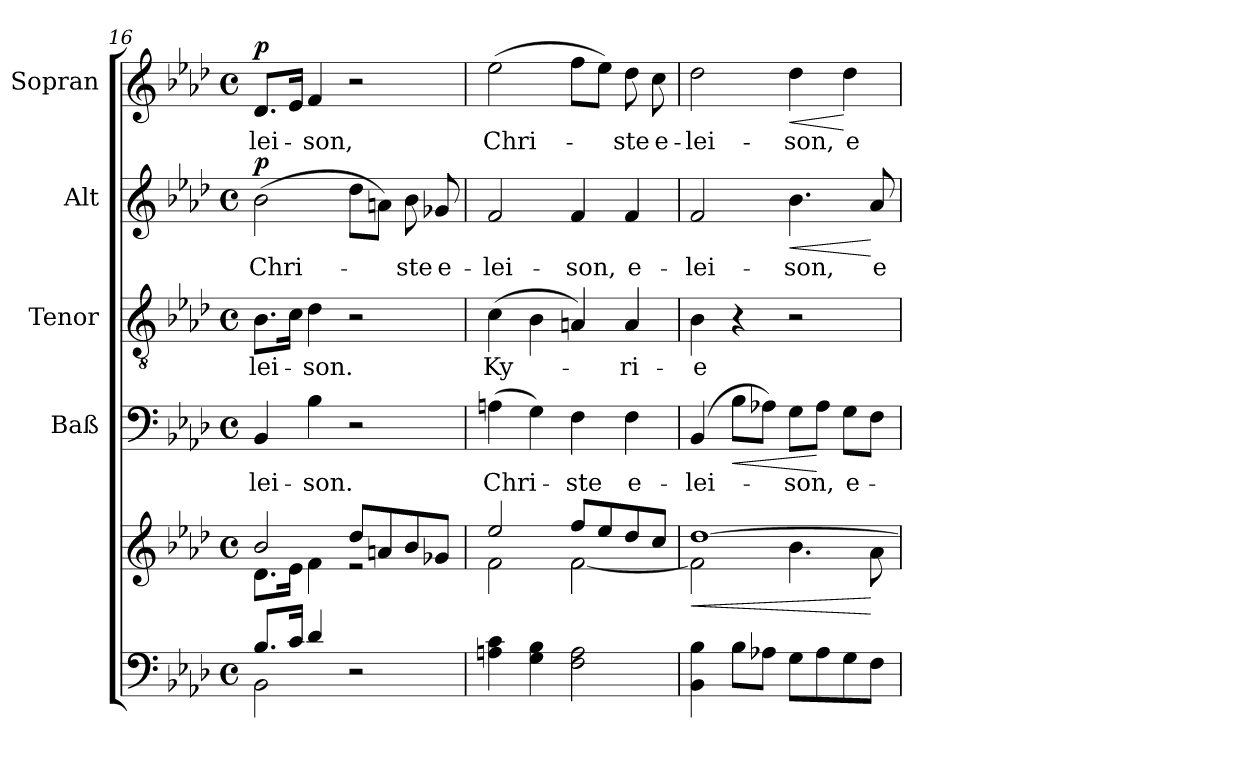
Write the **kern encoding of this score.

**kern	**kern	**dynam	**kern	**text	**dynam	**kern	**text	**kern	**text	**dynam	**kern	**text	**dynam
*part5	*part5	*part5	*part4	*part4	*part4	*part3	*part3	*part2	*part2	*part2	*part1	*part1	*part1
*staff6	*staff5	*staff5/6	*staff4	*staff4	*staff4	*staff3	*staff3	*staff2	*staff2	*staff2	*staff1	*staff1	*staff1
*	*	*	*I"Baß	*	*	*I"Tenor	*	*I"Alt	*	*	*I"Sopran	*	*
*	*	*	*I'Baß	*	*	*I'Ten	*	*I'Alt	*	*	*I'Sop	*	*
*clefF4	*clefG2	*	*clefF4	*	*	*clefGv2	*	*clefG2	*	*	*clefG2	*	*
*k[b-e-a-d-]	*k[b-e-a-d-]	*	*k[b-e-a-d-]	*	*	*k[b-e-a-d-]	*	*k[b-e-a-d-]	*	*	*k[b-e-a-d-]	*	*
*A-:	*A-:	*	*A-:	*	*	*A-:	*	*A-:	*	*	*A-:	*	*
*M4/4	*M4/4	*	*M4/4	*	*	*M4/4	*	*M4/4	*	*	*M4/4	*	*
*met(c)	*met(c)	*	*met(c)	*	*	*met(c)	*	*met(c)	*	*	*met(c)	*	*
=16	=16	=16	=16	=16	=16	=16	=16	=16	=16	=16	=16	=16	=16
*^	*^	*	*	*	*	*	*	*	*	*	*	*	*
!	!	!	!	!	!	!LO:LY:b	!	!	!LO:LY:b	!	!LO:LY:b	!LO:DY:a	!	!LO:LY:b	!LO:DY:a
8.B-/L	2BB-\	2b-/	8.d-\L	.	4BB-/	-lei-	.	8.B-\L	-lei-	(>2b-\	Chri-	p	8.d-/L	-lei-	p
16c/Jk	.	.	16e-\Jk	.	.	.	.	16c\Jk	.	.	.	.	16e-/Jk	.	.
!	!	!	!	!	!	!LO:LY:b	!	!	!LO:LY:b	!	!	!	!	!LO:LY:b	!
4d-/	.	.	4f\	.	4B-\	-son.	.	4d-\	-son.	.	.	.	4f/	-son,	.
2ryy	2r	8dd-/L	2re	.	2r	.	.	2r	.	8dd-\L	.	.	2r	.	.
.	.	8an/	.	.	.	.	.	.	.	8an\J)	.	.	.	.	.
!	!	!	!	!	!	!	!	!	!	!	!LO:LY:b	!	!	!	!
.	.	8b-/	.	.	.	.	.	.	.	8b-\	-ste	.	.	.	.
!	!	!	!	!	!	!	!	!	!	!	!LO:LY:b	!	!	!	!
.	.	8g-X/J	.	.	.	.	.	.	.	8g-X/	e-	.	.	.	.
*v	*v	*	*	*	*	*	*	*	*	*	*	*	*	*	*
=17	=17	=17	=17	=17	=17	=17	=17	=17	=17	=17	=17	=17	=17	=17
!	!	!	!	!	!LO:LY:b	!	!	!LO:LY:b	!	!LO:LY:b	!	!	!LO:LY:b	!
4An\ 4c\	2ee-/	2f\	.	(>4An\	Chri-	.	(>4c\	Ky-	2f/	-lei-	.	(>2ee-\	Chri-	.
4G\ 4B-\	.	.	.	4G\)	.	.	4B-\	.	.	.	.	.	.	.
!	!	!	!	!	!LO:LY:b	!	!	!	!	!LO:LY:b	!	!	!	!
2F\ 2A\	8ff/L	[<2f\	.	4F\	-ste	.	4An/)	.	4f/	-son,	.	8ff\L	.	.
.	8ee-/	.	.	.	.	.	.	.	.	.	.	8ee-\J)	.	.
!	!	!	!	!	!LO:LY:b	!	!	!LO:LY:b	!	!LO:LY:b	!	!	!LO:LY:b	!
.	8dd-/	.	.	4F\	e-	.	4A/	-ri-	4f/	e-	.	8dd-\	-ste	.
!	!	!	!	!	!	!	!	!	!	!	!	!	!LO:LY:b	!
.	8cc/J	.	.	.	.	.	.	.	.	.	.	8cc\	e-	.
!!LO:LB:g=z
=18	=18	=18	=18	=18	=18	=18	=18	=18	=18	=18	=18	=18	=18	=18
!	!	!	!LO:HP:b	!	!LO:LY:b	!	!	!LO:LY:b	!	!LO:LY:b	!	!	!LO:LY:b	!
4BB-\ 4B-\	[>1dd-	2f\]	<	(4BB-/	-lei-	.	4B-\	-e	2f/	-lei-	.	2dd-\	-lei-	.
!	!	!	!	!	!	!LO:HP:b	!	!	!	!	!	!	!	!
8B-\L	.	.	.	8B-\L	.	<	4r	.	.	.	.	.	.	.
8A-X\J	.	.	.	8A-X\J)	.	.	.	.	.	.	.	.	.	.
!	!	!	!	!	!LO:LY:b	!	!	!	!	!LO:LY:b	!LO:HP:b	!	!LO:LY:b	!LO:HP:b
8G\L	.	4.b-\	.	8G\L	-son,	.	2r	.	4.b-\	-son,	<	4dd-\	-son,	<
8A-\	.	.	.	8A-\J	.	[	.	.	.	.	.	.	.	.
!	!	!	!	!	!LO:LY:b	!	!	!	!	!	!	!	!LO:LY:b	!
8G\	.	.	.	8G\L	e-	.	.	.	.	.	.	4dd-\	e-	[
!	!	!	!	!	!	!	!	!	!	!LO:LY:b	!	!	!	!
8F\J	.	8a-\	[	8F\J	.	.	.	.	8a-/	e-	[	.	.	.
*	*v	*v	*	*	*	*	*	*	*	*	*	*	*	*
=	=	=	=	=	=	=	=	=	=	=	=	=	=
*-	*-	*-	*-	*-	*-	*-	*-	*-	*-	*-	*-	*-	*-
